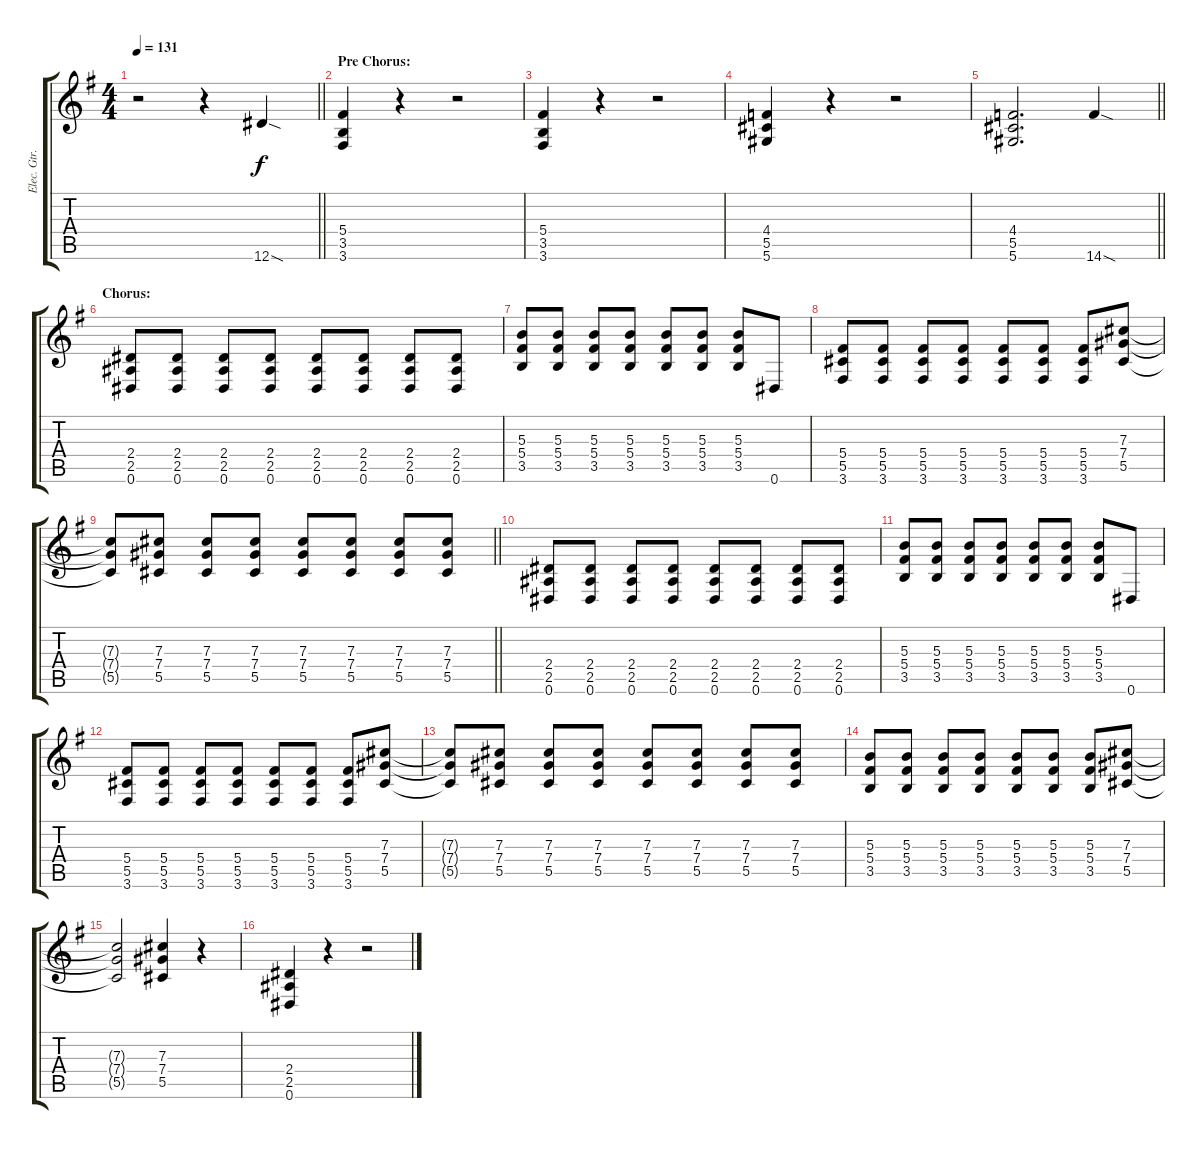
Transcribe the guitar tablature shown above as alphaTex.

\track ("Elec. Gtr. 2" "Elec. Gtr.") {instrument distortionguitar}
\staff {score tabs}
\tuning (Eb4 Bb3 Gb3 Db3 Ab2 Eb2) {hide}
\ts (4 4)
\tempo 131
\clef g2
\barLineRight lightlight
\ks g
r.2{dy f volume 12} r.4 12.6{sod}.4 |
\section ("" "Pre Chorus:")
(5.4 3.5 3.6).4 r.4 r.2 |
(5.4 3.5 3.6).4 r.4 r.2 |
(4.4 5.5 5.6).4 r.4 r.2 |
\barLineRight lightlight
(4.4 5.5 5.6).2{d} 14.6{sod}.4 |
\section ("" "Chorus:")
(2.4 2.5 0.6).8{volume 14} (2.4 2.5 0.6).8 (2.4 2.5 0.6).8 (2.4 2.5 0.6).8 (2.4 2.5 0.6).8 (2.4 2.5 0.6).8 (2.4 2.5 0.6).8 (2.4 2.5 0.6).8 |
(5.3 5.4 3.5).8 (5.3 5.4 3.5).8 (5.3 5.4 3.5).8 (5.3 5.4 3.5).8 (5.3 5.4 3.5).8 (5.3 5.4 3.5).8 (5.3 5.4 3.5).8 0.6.8 |
(5.4 5.5 3.6).8 (5.4 5.5 3.6).8 (5.4 5.5 3.6).8 (5.4 5.5 3.6).8 (5.4 5.5 3.6).8 (5.4 5.5 3.6).8 (5.4 5.5 3.6).8 (7.3 7.4 5.5).8 |
\barLineRight lightlight
(7.3{t} 7.4{t} 5.5{t}).8 (7.3 7.4 5.5).8 (7.3 7.4 5.5).8 (7.3 7.4 5.5).8 (7.3 7.4 5.5).8 (7.3 7.4 5.5).8 (7.3 7.4 5.5).8 (7.3 7.4 5.5).8 |
(2.4 2.5 0.6).8 (2.4 2.5 0.6).8 (2.4 2.5 0.6).8 (2.4 2.5 0.6).8 (2.4 2.5 0.6).8 (2.4 2.5 0.6).8 (2.4 2.5 0.6).8 (2.4 2.5 0.6).8 |
(5.3 5.4 3.5).8 (5.3 5.4 3.5).8 (5.3 5.4 3.5).8 (5.3 5.4 3.5).8 (5.3 5.4 3.5).8 (5.3 5.4 3.5).8 (5.3 5.4 3.5).8 0.6.8 |
(5.4 5.5 3.6).8 (5.4 5.5 3.6).8 (5.4 5.5 3.6).8 (5.4 5.5 3.6).8 (5.4 5.5 3.6).8 (5.4 5.5 3.6).8 (5.4 5.5 3.6).8 (7.3 7.4 5.5).8 |
(7.3{t} 7.4{t} 5.5{t}).8 (7.3 7.4 5.5).8 (7.3 7.4 5.5).8 (7.3 7.4 5.5).8 (7.3 7.4 5.5).8 (7.3 7.4 5.5).8 (7.3 7.4 5.5).8 (7.3 7.4 5.5).8 |
(5.3 5.4 3.5).8 (5.3 5.4 3.5).8 (5.3 5.4 3.5).8 (5.3 5.4 3.5).8 (5.3 5.4 3.5).8 (5.3 5.4 3.5).8 (5.3 5.4 3.5).8 (7.3 7.4 5.5).8 |
(7.3{t} 7.4{t} 5.5{t}).2 (7.3 7.4 5.5).4 r.4 |
(2.4 2.5 0.6).4 r.4 r.2
